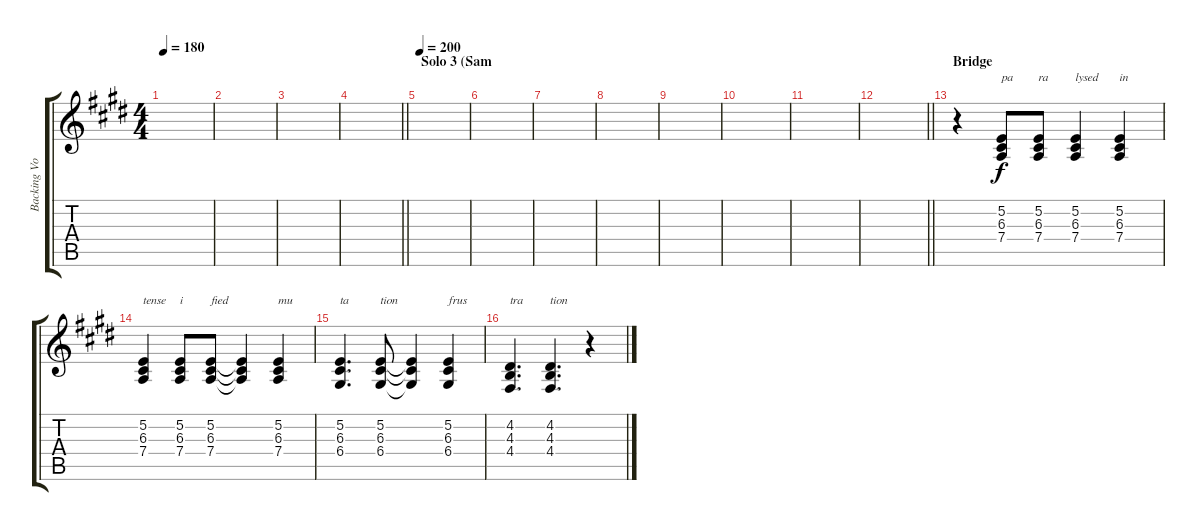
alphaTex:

\track ("Backing Vocals" "Backing Vo") {instrument choiraahs}
\staff {score tabs}
\tuning (E4 B3 G3 D3 A2 E2) {hide}
\ts (4 4)
\tempo 180
\clef g2
\ks c#minor
|
|
|
\barLineRight lightlight
|
\section ("" "Solo 3 (Sam")
\tempo 200
|
|
|
|
|
|
|
\barLineRight lightlight
|
\section ("" "Bridge")
r.4 (5.2 6.3 7.4).8{txt "pa"} (5.2 6.3 7.4).8{txt "ra"} (5.2 6.3 7.4).4{txt "lysed"} (5.2 6.3 7.4).4{txt "in"} |
(5.2 6.3 7.4).4{txt "tense"} (5.2 6.3 7.4).8{txt "i"} (5.2 6.3 7.4).8{txt "fied"} (5.2{t} 6.3{t} 7.4{t}).4 (5.2 6.3 7.4).4{txt "mu"} |
(5.2 6.3 6.4).4{d txt "ta"} (5.2 6.3 6.4).8{txt "tion"} (5.2{t} 6.3{t} 6.4{t}).4 (5.2 6.3 6.4).4{txt "frus"} |
(4.2 4.3 4.4).4{d txt "tra"} (4.2 4.3 4.4).4{d txt "tion"} r.4
